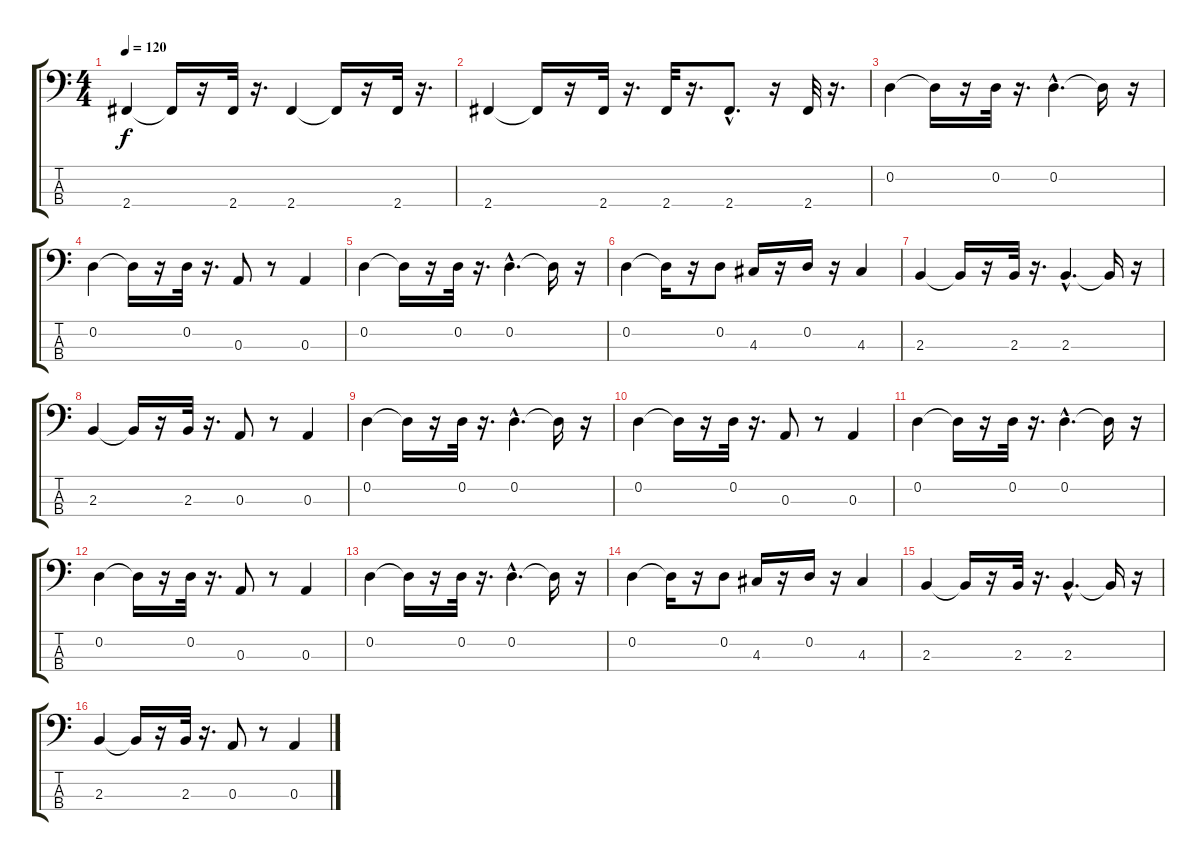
\track "" {instrument fretlessbass}
\staff {score tabs}
\tuning (G2 D2 A1 E1) {hide}
\ts (4 4)
\tempo 120
\clef f4
\ks c
2.4.4{dy f} 2.4{t}.16 r.16 2.4.32 r.16{d} 2.4.4 2.4{t}.16 r.16 2.4.32 r.16{d} |
2.4.4 2.4{t}.16 r.16 2.4.32 r.16{d} 2.4.32 r.16{d} 2.4{hac}.8{d} r.16 2.4.32 r.16{d} |
0.2.4 0.2{t}.16 r.16 0.2.32 r.16{d} 0.2{hac}.4{d} 0.2{t}.16 r.16 |
0.2.4 0.2{t}.16 r.16 0.2.32 r.16{d} 0.3.8 r.8 0.3.4 |
0.2.4 0.2{t}.16 r.16 0.2.32 r.16{d} 0.2{hac}.4{d} 0.2{t}.16 r.16 |
0.2.4 0.2{t}.16 r.16 0.2.8 4.3.16 r.16 0.2.16 r.16 4.3.4 |
2.3.4 2.3{t}.16 r.16 2.3.32 r.16{d} 2.3{hac}.4{d} 2.3{t}.16 r.16 |
2.3.4 2.3{t}.16 r.16 2.3.32 r.16{d} 0.3.8 r.8 0.3.4 |
0.2.4 0.2{t}.16 r.16 0.2.32 r.16{d} 0.2{hac}.4{d} 0.2{t}.16 r.16 |
0.2.4 0.2{t}.16 r.16 0.2.32 r.16{d} 0.3.8 r.8 0.3.4 |
0.2.4 0.2{t}.16 r.16 0.2.32 r.16{d} 0.2{hac}.4{d} 0.2{t}.16 r.16 |
0.2.4 0.2{t}.16 r.16 0.2.32 r.16{d} 0.3.8 r.8 0.3.4 |
0.2.4 0.2{t}.16 r.16 0.2.32 r.16{d} 0.2{hac}.4{d} 0.2{t}.16 r.16 |
0.2.4 0.2{t}.16 r.16 0.2.8 4.3.16 r.16 0.2.16 r.16 4.3.4 |
2.3.4 2.3{t}.16 r.16 2.3.32 r.16{d} 2.3{hac}.4{d} 2.3{t}.16 r.16 |
2.3.4 2.3{t}.16 r.16 2.3.32 r.16{d} 0.3.8 r.8 0.3.4
